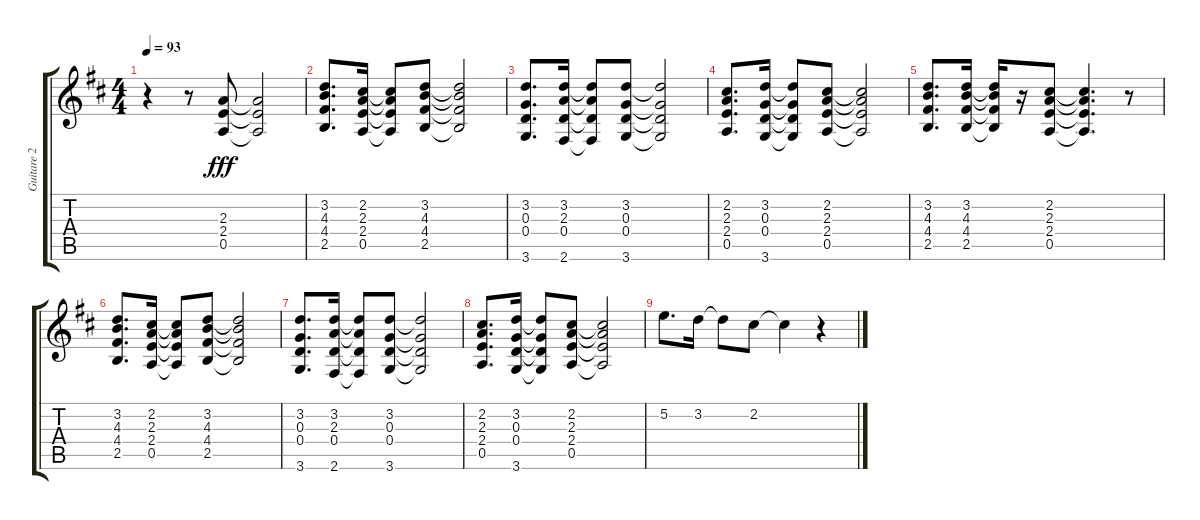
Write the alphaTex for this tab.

\track ("Guitare 2" "Guitare 2") {instrument distortionguitar}
\staff {score tabs}
\tuning (E4 B3 G3 D3 A2 E2) {hide}
\ts (4 4)
\tempo 93
\clef g2
\ks d
r.4{dy fff} r.8 (2.3 2.4 0.5).8 (2.3{t} 2.4{t} 0.5{t}).2 |
(3.2 4.3 4.4 2.5).8{d} (2.2 2.3 2.4 0.5).16 (2.2{t} 2.3{t} 2.4{t} 0.5{t}).8 (3.2 4.3 4.4 2.5).8 (3.2{t} 4.3{t} 4.4{t} 2.5{t}).2 |
(3.2 0.3 0.4 3.6).8{d} (3.2 2.3 0.4 2.6).16 (3.2{t} 2.3{t} 0.4{t} 2.6{t}).8 (3.2 0.3 0.4 3.6).8 (3.2{t} 0.3{t} 0.4{t} 3.6{t}).2 |
(2.2 2.3 2.4 0.5).8{d} (3.2 0.3 0.4 3.6).16 (3.2{t} 0.3{t} 0.4{t} 3.6{t}).8 (2.2 2.3 2.4 0.5).8 (2.2{t} 2.3{t} 2.4{t} 0.5{t}).2 |
(3.2 4.3 4.4 2.5).8{d} (3.2 4.3 4.4 2.5).16 (3.2{t} 4.3{t} 4.4{t} 2.5{t}).16 r.16 (2.2 2.3 2.4 0.5).8 (2.2{t} 2.3{t} 2.4{t} 0.5{t}).4{d} r.8 |
(3.2 4.3 4.4 2.5).8{d} (2.2 2.3 2.4 0.5).16 (2.2{t} 2.3{t} 2.4{t} 0.5{t}).8 (3.2 4.3 4.4 2.5).8 (3.2{t} 4.3{t} 4.4{t} 2.5{t}).2 |
(3.2 0.3 0.4 3.6).8{d} (3.2 2.3 0.4 2.6).16 (3.2{t} 2.3{t} 0.4{t} 2.6{t}).8 (3.2 0.3 0.4 3.6).8 (3.2{t} 0.3{t} 0.4{t} 3.6{t}).2 |
(2.2 2.3 2.4 0.5).8{d} (3.2 0.3 0.4 3.6).16 (3.2{t} 0.3{t} 0.4{t} 3.6{t}).8 (2.2 2.3 2.4 0.5).8 (2.2{t} 2.3{t} 2.4{t} 0.5{t}).2 |
5.2.8{d} 3.2.16 3.2{t}.8 2.2.8 2.2{t}.4 r.4
